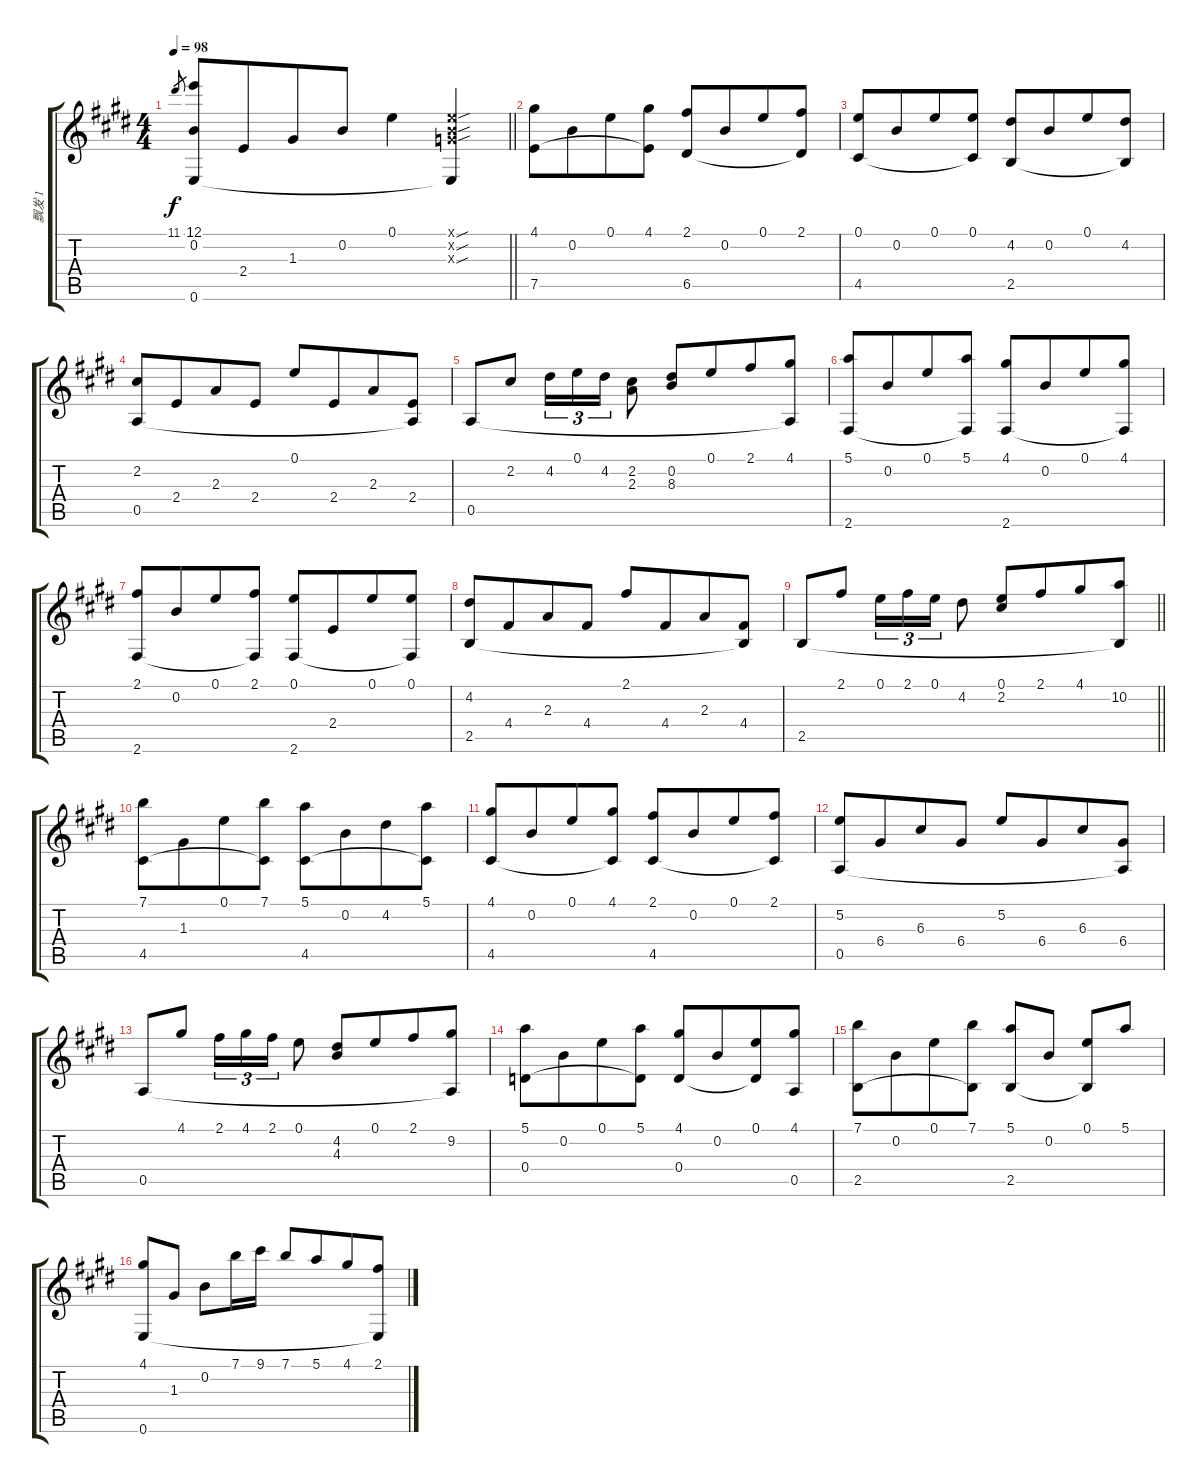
\track ("飘发 1" "飘发 1") {instrument acousticguitarsteel}
\staff {score tabs}
\tuning (E4 B3 G3 D3 A2 E2) {hide}
\ts (4 4)
\tempo 98
\clef g2
\barLineRight lightlight
\ks e
11.1.8{gr dy f} (12.1 0.2 0.6).8 2.4.8{beam merge} 1.3.8 0.2.8 0.1.4 (0.1{sou x} 0.2{sou x} 0.3{sou x} 0.6{t}).4 |
(4.1 7.5).8 0.2.8{beam merge} 0.1.8 (4.1 7.5{t}).8 (2.1 6.5).8 0.2.8{beam merge} 0.1.8 (2.1 6.5{t}).8 |
(0.1 4.5).8 0.2.8{beam merge} 0.1.8 (0.1 4.5{t}).8 (4.2 2.5).8 0.2.8{beam merge} 0.1.8 (4.2 2.5{t}).8 |
(2.2 0.5).8 2.4.8{beam merge} 2.3.8 2.4.8 0.1.8 2.4.8{beam merge} 2.3.8 (2.4 0.5{t}).8 |
0.5.8 2.2.8 4.2.16{tu (3 2)} 0.1.16{tu (3 2)} 4.2.16{tu (3 2)} (2.2 2.3).8 (0.2 8.3).8 0.1.8{beam merge} 2.1.8 (4.1 0.5{t}).8 |
(5.1 2.6).8 0.2.8{beam merge} 0.1.8 (5.1 2.6{t}).8 (4.1 2.6).8 0.2.8{beam merge} 0.1.8 (4.1 2.6{t}).8 |
(2.1 2.6).8 0.2.8{beam merge} 0.1.8 (2.1 2.6{t}).8 (0.1 2.6).8 2.4.8{beam merge} 0.1.8 (0.1 2.6{t}).8 |
(4.2 2.5).8 4.4.8{beam merge} 2.3.8 4.4.8 2.1.8 4.4.8{beam merge} 2.3.8 (4.4 2.5{t}).8 |
\barLineRight lightlight
2.5.8 2.1.8 0.1.16{tu (3 2)} 2.1.16{tu (3 2)} 0.1.16{tu (3 2)} 4.2.8 (0.1 2.2).8 2.1.8{beam merge} 4.1.8 (10.2 2.5{t}).8 |
(7.1 4.5).8 1.3.8{beam merge} 0.1.8 (7.1 4.5{t}).8 (5.1 4.5).8 0.2.8{beam merge} 4.2.8 (5.1 4.5{t}).8 |
(4.1 4.5).8 0.2.8{beam merge} 0.1.8 (4.1 4.5{t}).8 (2.1 4.5).8 0.2.8{beam merge} 0.1.8 (2.1 4.5{t}).8 |
(5.2 0.5).8 6.4.8{beam merge} 6.3.8 6.4.8 5.2.8 6.4.8{beam merge} 6.3.8 (6.4 0.5{t}).8 |
0.5.8 4.1.8 2.1.16{tu (3 2)} 4.1.16{tu (3 2)} 2.1.16{tu (3 2)} 0.1.8 (4.2 4.3).8 0.1.8{beam merge} 2.1.8 (9.2 0.5{t}).8 |
(5.1 0.4).8 0.2.8{beam merge} 0.1.8 (5.1 0.4{t}).8 (4.1 0.4).8 0.2.8{beam merge} (0.1 0.4{t}).8 (4.1 0.5).8 |
(7.1 2.5).8 0.2.8{beam merge} 0.1.8 (7.1 2.5{t}).8 (5.1 2.5).8 0.2.8 (0.1 2.5{t}).8 5.1.8 |
(4.1 0.6).8 1.3.8 0.2.8 7.1.16 9.1.16 7.1.8 5.1.8{beam merge} 4.1.8 (2.1 0.6{t}).8
